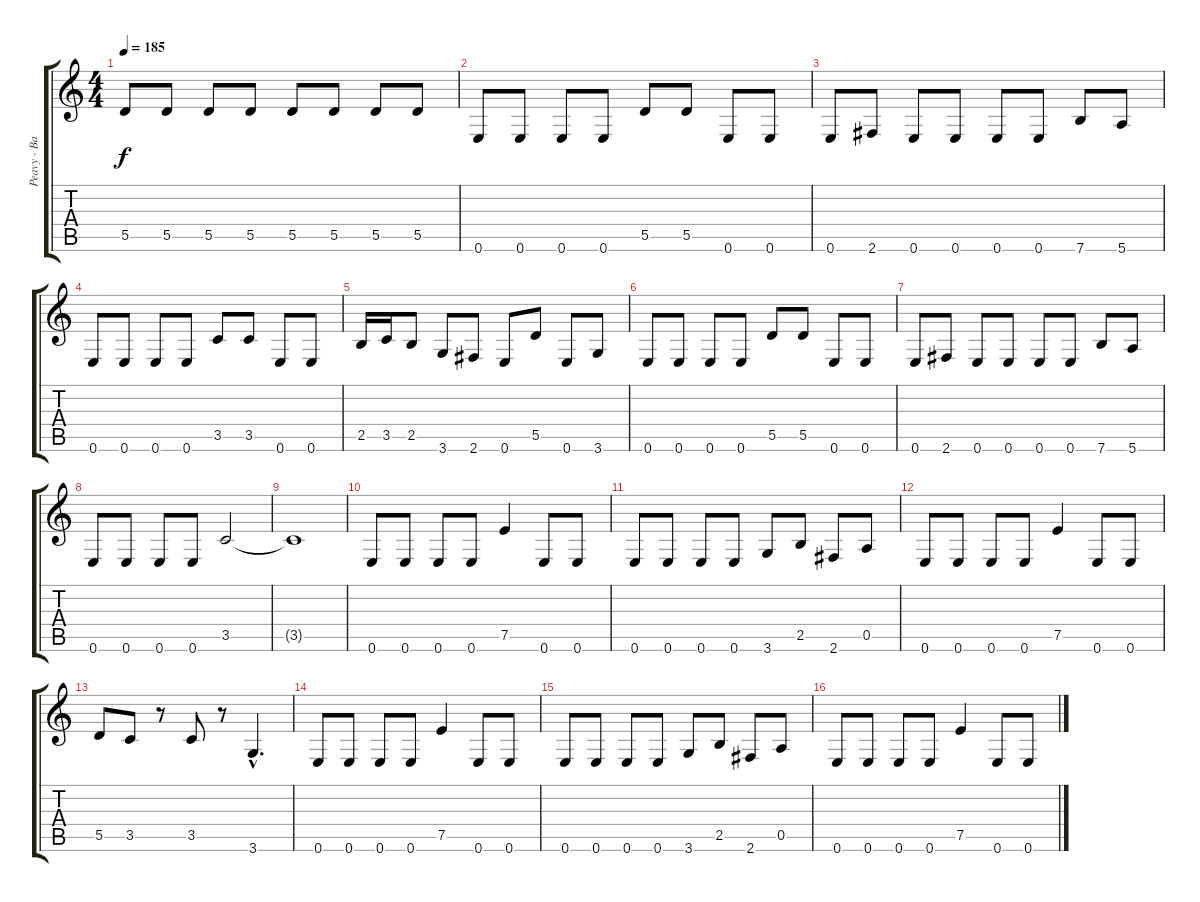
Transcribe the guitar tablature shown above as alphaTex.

\track ("Peavy - Bass" "Peavy - Ba") {instrument electricbasspick}
\staff {score tabs}
\tuning (E4 B3 G3 D3 A2 E2) {hide}
\ts (4 4)
\tempo 185
\clef g2
\ks c
5.5.8{dy f} 5.5.8 5.5.8 5.5.8 5.5.8 5.5.8 5.5.8 5.5.8 |
0.6.8 0.6.8 0.6.8 0.6.8 5.5.8 5.5.8 0.6.8 0.6.8 |
0.6.8 2.6.8 0.6.8 0.6.8 0.6.8 0.6.8 7.6.8 5.6.8 |
0.6.8 0.6.8 0.6.8 0.6.8 3.5.8 3.5.8 0.6.8 0.6.8 |
2.5.16 3.5.16 2.5.8 3.6.8 2.6.8 0.6.8 5.5.8 0.6.8 3.6.8 |
0.6.8 0.6.8 0.6.8 0.6.8 5.5.8 5.5.8 0.6.8 0.6.8 |
0.6.8 2.6.8 0.6.8 0.6.8 0.6.8 0.6.8 7.6.8 5.6.8 |
0.6.8 0.6.8 0.6.8 0.6.8 3.5.2 |
3.5{t}.1 |
0.6.8 0.6.8 0.6.8 0.6.8 7.5.4 0.6.8 0.6.8 |
0.6.8 0.6.8 0.6.8 0.6.8 3.6.8 2.5.8 2.6.8 0.5.8 |
0.6.8 0.6.8 0.6.8 0.6.8 7.5.4 0.6.8 0.6.8 |
5.5.8 3.5.8 r.8 3.5.8 r.8 3.6{hac}.4{d} |
0.6.8 0.6.8 0.6.8 0.6.8 7.5.4 0.6.8 0.6.8 |
0.6.8 0.6.8 0.6.8 0.6.8 3.6.8 2.5.8 2.6.8 0.5.8 |
0.6.8 0.6.8 0.6.8 0.6.8 7.5.4 0.6.8 0.6.8
